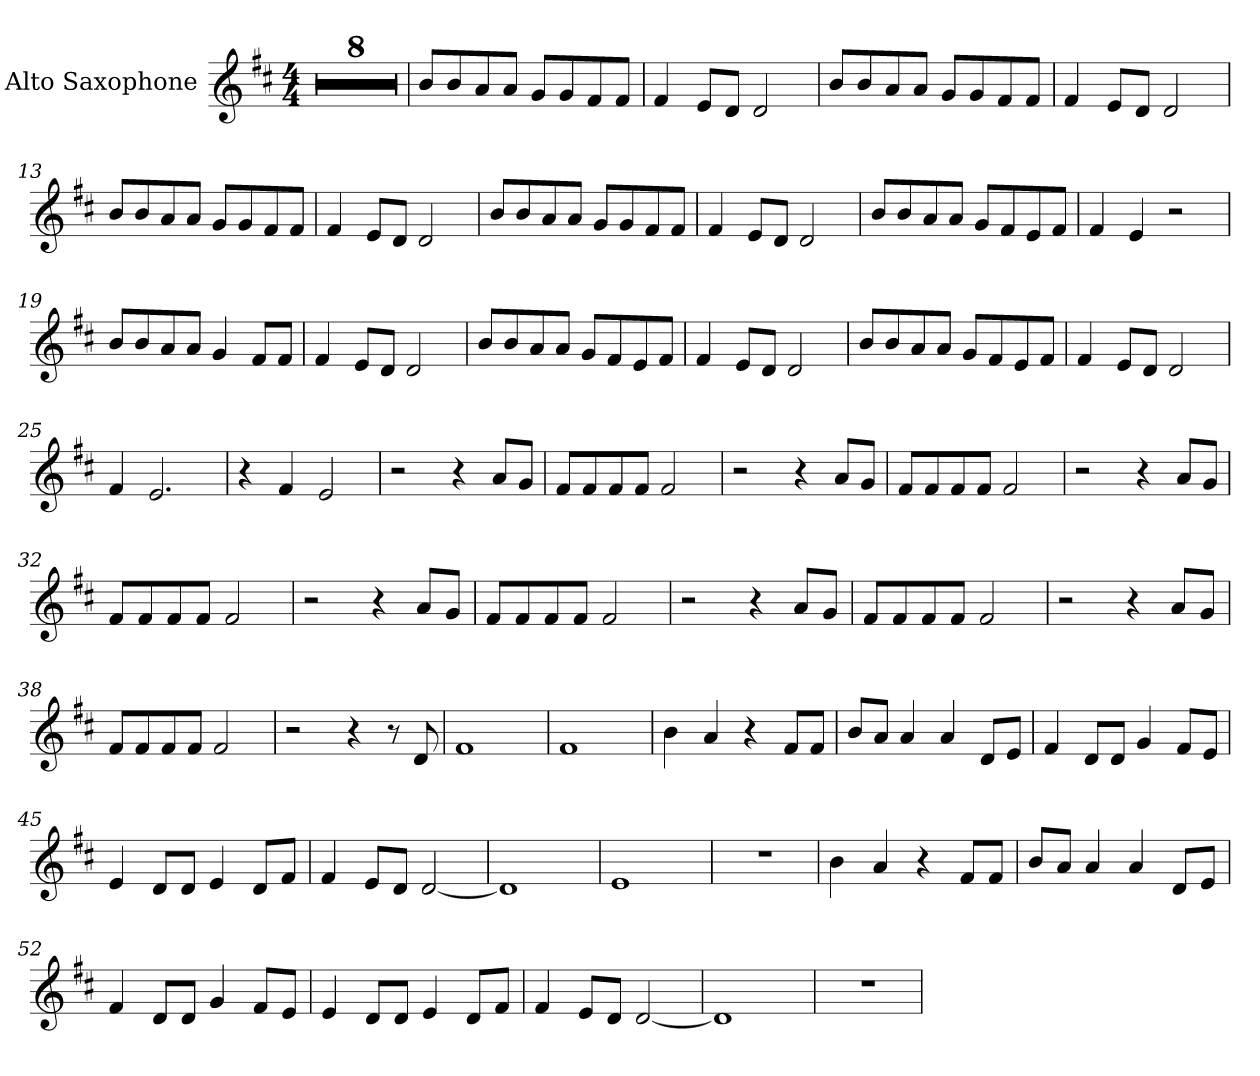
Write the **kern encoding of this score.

**kern
*part1
*staff1
*I"Alto Saxophone
*I'A. Sax.
*clefG2
*ITrd5c9
*k[b-]
*M4/4
=1
1r
=2
1r
=3
1r
=4
1r
=5
1r
=6
1r
=7
1r
=8
1r
=9
8d/L
8d/
8c/
8c/J
8B-/L
8B-/
8A/
8A/J
=10
4A/
8G/L
8F/J
2F/
=11
8d/L
8d/
8c/
8c/J
8B-/L
8B-/
8A/
8A/J
=12
4A/
8G/L
8F/J
2F/
=13
8d/L
8d/
8c/
8c/J
8B-/L
8B-/
8A/
8A/J
=14
4A/
8G/L
8F/J
2F/
=15
8d/L
8d/
8c/
8c/J
8B-/L
8B-/
8A/
8A/J
!!LO:LB:g=z
=16
4A/
8G/L
8F/J
2F/
=17
8d/L
8d/
8c/
8c/J
8B-/L
8A/
8G/
8A/J
=18
4A/
4G/
2r
=19
8d/L
8d/
8c/
8c/J
4B-/
8A/L
8A/J
=20
4A/
8G/L
8F/J
2F/
=21
8d/L
8d/
8c/
8c/J
8B-/L
8A/
8G/
8A/J
=22
4A/
8G/L
8F/J
2F/
=23
8d/L
8d/
8c/
8c/J
8B-/L
8A/
8G/
8A/J
!!LO:LB:g=z
=24
4A/
8G/L
8F/J
2F/
=25
4A/
2.G/
=26
4r
4A/
2G/
=27
2r
4r
8c/L
8B-/J
=28
8A/L
8A/
8A/
8A/J
2A/
=29
2r
4r
8c/L
8B-/J
=30
8A/L
8A/
8A/
8A/J
2A/
=31
2r
4r
8c/L
8B-/J
=32
8A/L
8A/
8A/
8A/J
2A/
=33
2r
4r
8c/L
8B-/J
!!LO:LB:g=z
=34
8A/L
8A/
8A/
8A/J
2A/
=35
2r
4r
8c/L
8B-/J
=36
8A/L
8A/
8A/
8A/J
2A/
=37
2r
4r
8c/L
8B-/J
=38
8A/L
8A/
8A/
8A/J
2A/
=39
2r
4r
8r
8F/
=40
1A
=41
1A:
=42
4d:\
4c/
4r
8A/L
8A/J
=43
8d/L
8c/J
4c/
4c/
8F/L
8G/J
!!LO:LB:g=z
=44
4A/
8F/L
8F/J
4B-/
8A/L
8G/J
=45
4G/
8F/L
8F/J
4G/
8F/L
8A/J
=46
4A/
8G/L
8F/J
[2F/
=47
1F]
=48
1G:
=49
1r
=50
4d:\
4c/
4r
8A/L
8A/J
=51
8d/L
8c/J
4c/
4c/
8F/L
8G/J
=52
4A/
8F/L
8F/J
4B-/
8A/L
8G/J
=53
4G/
8F/L
8F/J
4G/
8F/L
8A/J
!!LO:LB:g=z
=54
4A/
8G/L
8F/J
[2F/
=55
1F]
=56
1r
=
*-
